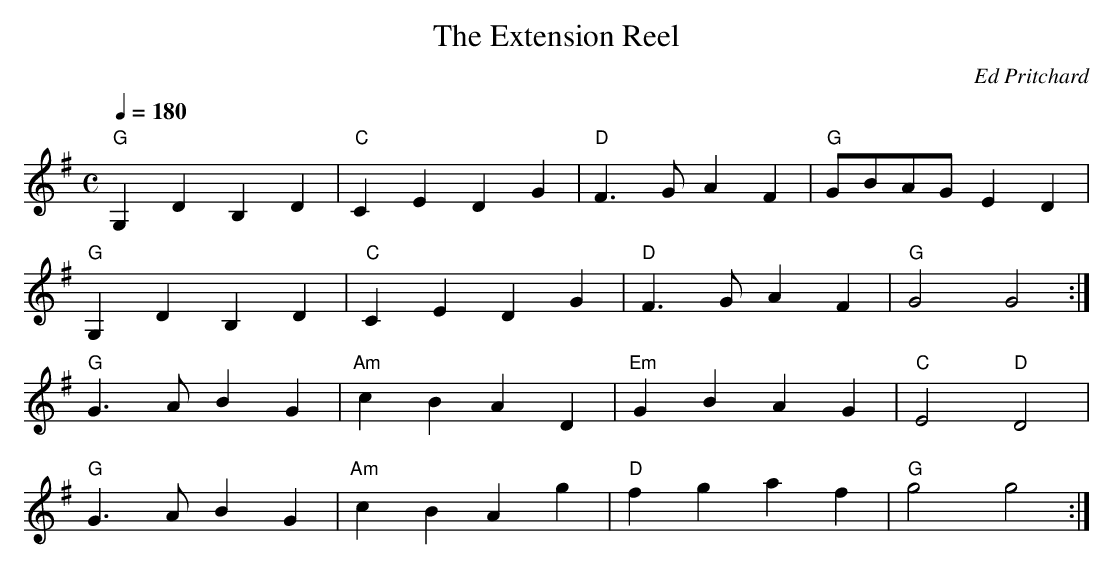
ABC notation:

X:1
T: Extension Reel, The
C: Ed Pritchard
M: C
L: 1/4
Q: 180
K: Gmaj
"G" G, D B, D | "C" C E D G | "D" F>G A F | "G" G/B/A/G/ E D |
"G" G, D B, D | "C" C E D G | "D" F>G A F | "G" G2 G2 :|
"G" G>A B G | "Am" c B A D | "Em" G B A G | "C" E2 "D" D2 |
"G" G>A B G | "Am" c B A g | "D" f g a f | "G" g2 g2 :|
